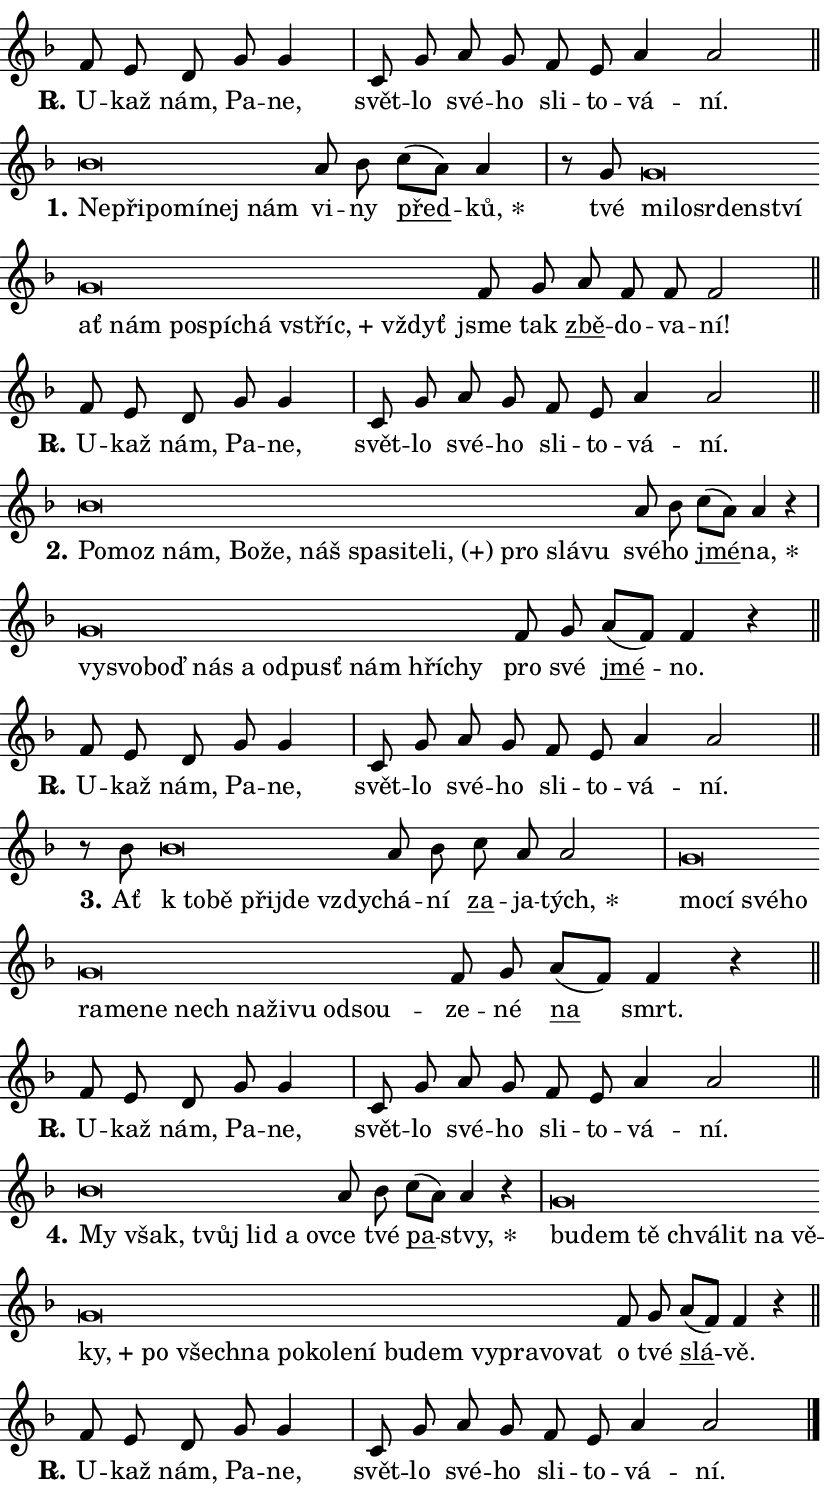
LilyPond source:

\version "2.24.0"
\header { tagline = "" }
\paper {
  indent = 0\cm
  top-margin = 0\cm
  right-margin = 0.13\cm % to fit lyric hyphens
  bottom-margin = 0\cm
  left-margin = 0\cm
  paper-width = 14\cm
  page-breaking = #ly:one-page-breaking
  system-system-spacing.basic-distance = #11
  score-system-spacing.basic-distance = #11
  ragged-last = ##f
}


%% Author: Thomas Morley
%% https://lists.gnu.org/archive/html/lilypond-user/2020-05/msg00002.html
#(define (line-position grob)
"Returns position of @var[grob} in current system:
   @code{'start}, if at first time-step
   @code{'end}, if at last time-step
   @code{'middle} otherwise
"
  (let* ((col (ly:item-get-column grob))
         (ln (ly:grob-object col 'left-neighbor))
         (rn (ly:grob-object col 'right-neighbor))
         (col-to-check-left (if (ly:grob? ln) ln col))
         (col-to-check-right (if (ly:grob? rn) rn col))
         (break-dir-left
           (and
             (ly:grob-property col-to-check-left 'non-musical #f)
             (ly:item-break-dir col-to-check-left)))
         (break-dir-right
           (and
             (ly:grob-property col-to-check-right 'non-musical #f)
             (ly:item-break-dir col-to-check-right))))
        (cond ((eqv? 1 break-dir-left) 'start)
              ((eqv? -1 break-dir-right) 'end)
              (else 'middle))))

#(define (tranparent-at-line-position vctor)
  (lambda (grob)
  "Relying on @code{line-position} select the relevant enry from @var{vctor}.
Used to determine transparency,"
    (case (line-position grob)
      ((end) (not (vector-ref vctor 0)))
      ((middle) (not (vector-ref vctor 1)))
      ((start) (not (vector-ref vctor 2))))))

noteHeadBreakVisibility =
#(define-music-function (break-visibility)(vector?)
"Makes @code{NoteHead}s transparent relying on @var{break-visibility}"
#{
  \override NoteHead.transparent =
    #(tranparent-at-line-position break-visibility)
#})

#(define delete-ledgers-for-transparent-note-heads
  (lambda (grob)
    "Reads whether a @code{NoteHead} is transparent.
If so this @code{NoteHead} is removed from @code{'note-heads} from
@var{grob}, which is supposed to be @code{LedgerLineSpanner}.
As a result ledgers are not printed for this @code{NoteHead}"
    (let* ((nhds-array (ly:grob-object grob 'note-heads))
           (nhds-list
             (if (ly:grob-array? nhds-array)
                 (ly:grob-array->list nhds-array)
                 '()))
           ;; Relies on the transparent-property being done before
           ;; Staff.LedgerLineSpanner.after-line-breaking is executed.
           ;; This is fragile ...
           (to-keep
             (remove
               (lambda (nhd)
                 (ly:grob-property nhd 'transparent #f))
               nhds-list)))
      ;; TODO find a better method to iterate over grob-arrays, similiar
      ;; to filter/remove etc for lists
      ;; For now rebuilt from scratch
      (set! (ly:grob-object grob 'note-heads)  '())
      (for-each
        (lambda (nhd)
          (ly:pointer-group-interface::add-grob grob 'note-heads nhd))
        to-keep))))

squashNotes = {
  \override NoteHead.X-extent = #'(-0.2 . 0.2)
  \override NoteHead.Y-extent = #'(-0.75 . 0)
  \override NoteHead.stencil =
    #(lambda (grob)
       (let ((pos (ly:grob-property grob 'staff-position)))
         (begin
           (if (< pos -7) (display "ERROR: Lower brevis then expected\n") (display ""))
           (if (<= pos -6) ly:text-interface::print ly:note-head::print))))
}
unSquashNotes = {
  \revert NoteHead.X-extent
  \revert NoteHead.Y-extent
  \revert NoteHead.stencil
}

hideNotes = \noteHeadBreakVisibility #begin-of-line-visible
unHideNotes = \noteHeadBreakVisibility #all-visible

% work-around for resetting accidentals
% https://lilypond.org/doc/v2.23/Documentation/notation/displaying-rhythms#unmetered-music
cadenzaMeasure = {
  \cadenzaOff
  \partial 1024 s1024
  \cadenzaOn
}

#(define-markup-command (accent layout props text) (markup?)
  "Underline accented syllable"
  (interpret-markup layout props
    #{\markup \override #'(offset . 4.3) \underline { #text }#}))

responsum = \markup \concat {
  "R" \hspace #-1.05 \path #0.1 #'((moveto 0 0.07) (lineto 0.9 0.8)) \hspace #0.05 "."
}

spaceSize = #0.6828661417322834 % exact space size for TeX Gyre Schola

\layout {
  \context {
    \Staff
    \remove "Time_signature_engraver"
    \override LedgerLineSpanner.after-line-breaking = #delete-ledgers-for-transparent-note-heads
  }
  \context {
    \Lyrics {
      \override LyricSpace.minimum-distance = \spaceSize
      \override LyricText.font-name = #"TeX Gyre Schola"
      \override LyricText.font-size = 1
      \override StanzaNumber.font-name = #"TeX Gyre Schola Bold"
      \override StanzaNumber.font-size = 1
    }
  }
  \context {
    \Score 
    \override NoteHead.text =
      #(lambda (grob) 
        (let ((pos (ly:grob-property grob 'staff-position)))
          #{\markup {
            \combine
              \halign #-0.55 \raise #(if (= pos -6) 0 0.5) \override #'(thickness . 2) \draw-line #'(3.2 . 0)
              \musicglyph "noteheads.sM1"
          }#}))
  }
}

% magnetic-lyrics.ily
%
%   written by
%     Jean Abou Samra <jean@abou-samra.fr>
%     Werner Lemberg <wl@gnu.org>
%
%   adapted by
%     Jiri Hon <jiri.hon@gmail.com>
%
% Version 2022-Apr-15

% https://www.mail-archive.com/lilypond-user@gnu.org/msg149350.html

#(define (Left_hyphen_pointer_engraver context)
   "Collect syllable-hyphen-syllable occurrences in lyrics and store
them in properties.  This engraver only looks to the left.  For
example, if the lyrics input is @code{foo -- bar}, it does the
following.

@itemize @bullet
@item
Set the @code{text} property of the @code{LyricHyphen} grob between
@q{foo} and @q{bar} to @code{foo}.

@item
Set the @code{left-hyphen} property of the @code{LyricText} grob with
text @q{foo} to the @code{LyricHyphen} grob between @q{foo} and
@q{bar}.
@end itemize

Use this auxiliary engraver in combination with the
@code{lyric-@/text::@/apply-@/magnetic-@/offset!} hook."
   (let ((hyphen #f)
         (text #f))
     (make-engraver
      (acknowledgers
       ((lyric-syllable-interface engraver grob source-engraver)
        (set! text grob)))
      (end-acknowledgers
       ((lyric-hyphen-interface engraver grob source-engraver)
        ;(when (not (grob::has-interface grob 'lyric-space-interface))
          (set! hyphen grob)));)
      ((stop-translation-timestep engraver)
       (when (and text hyphen)
         (ly:grob-set-object! text 'left-hyphen hyphen))
       (set! text #f)
       (set! hyphen #f)))))

#(define (lyric-text::apply-magnetic-offset! grob)
   "If the space between two syllables is less than the value in
property @code{LyricText@/.details@/.squash-threshold}, move the right
syllable to the left so that it gets concatenated with the left
syllable.

Use this function as a hook for
@code{LyricText@/.after-@/line-@/breaking} if the
@code{Left_@/hyphen_@/pointer_@/engraver} is active."
   (let ((hyphen (ly:grob-object grob 'left-hyphen #f)))
     (when hyphen
       (let ((left-text (ly:spanner-bound hyphen LEFT)))
         (when (grob::has-interface left-text 'lyric-syllable-interface)
           (let* ((common (ly:grob-common-refpoint grob left-text X))
                  (this-x-ext (ly:grob-extent grob common X))
                  (left-x-ext
                   (begin
                     ;; Trigger magnetism for left-text.
                     (ly:grob-property left-text 'after-line-breaking)
                     (ly:grob-extent left-text common X)))
                  ;; `delta` is the gap width between two syllables.
                  (delta (- (interval-start this-x-ext)
                            (interval-end left-x-ext)))
                  (details (ly:grob-property grob 'details))
                  (threshold (assoc-get 'squash-threshold details 0.2)))
             (when (< delta threshold)
               (let* (;; We have to manipulate the input text so that
                      ;; ligatures crossing syllable boundaries are not
                      ;; disabled.  For languages based on the Latin
                      ;; script this is essentially a beautification.
                      ;; However, for non-Western scripts it can be a
                      ;; necessity.
                      (lt (ly:grob-property left-text 'text))
                      (rt (ly:grob-property grob 'text))
                      (is-space (grob::has-interface hyphen 'lyric-space-interface))
                      (space (if is-space " " ""))
                      (extra-delta (if is-space spaceSize 0))
                      ;; Append new syllable.
                      (ltrt-space (if (and (string? lt) (string? rt))
                                (string-append lt space rt)
                                (make-concat-markup (list lt space rt))))
                      ;; Right-align `ltrt` to the right side.
                      (ltrt-space-markup (grob-interpret-markup
                               grob
                               (make-translate-markup
                                (cons (interval-length this-x-ext) 0)
                                (make-right-align-markup ltrt-space)))))
                 (begin
                   ;; Don't print `left-text`.
                   (ly:grob-set-property! left-text 'stencil #f)
                   ;; Set text and stencil (which holds all collected
                   ;; syllables so far) and shift it to the left.
                   (ly:grob-set-property! grob 'text ltrt-space)
                   (ly:grob-set-property! grob 'stencil ltrt-space-markup)
                   (ly:grob-translate-axis! grob (- (- delta extra-delta)) X))))))))))


#(define (lyric-hyphen::displace-bounds-first grob)
   ;; Make very sure this callback isn't triggered too early.
   (let ((left (ly:spanner-bound grob LEFT))
         (right (ly:spanner-bound grob RIGHT)))
     (ly:grob-property left 'after-line-breaking)
     (ly:grob-property right 'after-line-breaking)
     (ly:lyric-hyphen::print grob)))

squashThreshold = #0.4

\layout {
  \context {
    \Lyrics
    \consists #Left_hyphen_pointer_engraver
    \override LyricText.after-line-breaking =
      #lyric-text::apply-magnetic-offset!
    \override LyricHyphen.stencil = #lyric-hyphen::displace-bounds-first
    \override LyricText.details.squash-threshold = \squashThreshold
    \override LyricHyphen.minimum-distance = 0
    \override LyricHyphen.minimum-length = \squashThreshold
  }
}

squashText = \override LyricText.details.squash-threshold = 9999
unSquashText = \override LyricText.details.squash-threshold = \squashThreshold

leftText = \override LyricText.self-alignment-X = #LEFT
unLeftText = \revert LyricText.self-alignment-X

starOffset = #(lambda (grob) 
                (let ((x_offset (ly:self-alignment-interface::aligned-on-x-parent grob)))
                  (if (= x_offset 0) 0 (+ x_offset 1.2))))

star = #(define-music-function (syllable)(string?)
"Append star separator at the end of a syllable"
#{
  \once \override LyricText.X-offset = #starOffset
  \lyricmode { \markup {
    #syllable
    \override #'((font-name . "TeX Gyre Schola Bold")) \hspace #0.2 \lower #0.65 \larger "*"
  } }
#})

starAccent = #(define-music-function (syllable)(string?)
"Append star separator at the end of a syllable and make accent"
#{
  \once \override LyricText.X-offset = #starOffset
  \lyricmode { \markup {
    \accent #syllable
    \override #'((font-name . "TeX Gyre Schola Bold")) \hspace #0.2 \lower #0.65 \larger "*"
  } }
#})

breath = #(define-music-function (syllable)(string?)
"Append breathing indicator at the end of a syllable"
#{
  \lyricmode { \markup { #syllable "+" } }
#})

optionalBreath = #(define-music-function (syllable)(string?)
"Append optional breathing indicator at the end of a syllable"
#{
  \lyricmode { \markup { #syllable "(+)" } }
#})


\score {
    <<
        \new Voice = "melody" { \cadenzaOn \key f \major \relative { f'8 e d g g4 \cadenzaMeasure \bar "|" c,8 g' \bar "" a g \bar "" f e a4 a2 \cadenzaMeasure \bar "||" \break } }
        \new Lyrics \lyricsto "melody" { \lyricmode { \set stanza = \responsum
U -- kaž nám, Pa -- ne, svět -- lo své -- ho sli -- to -- vá -- ní. } }
    >>
    \layout {}
}

\score {
    <<
        \new Voice = "melody" { \cadenzaOn \key f \major \relative { \squashNotes bes'\breve*1/16 \hideNotes \breve*1/16 \bar "" \breve*1/16 \bar "" \breve*1/16 \bar "" \breve*1/16 \breve*1/16 \bar "" \unHideNotes \unSquashNotes a8 bes \bar "" c[( a)] a4 \cadenzaMeasure \bar "|" r8 g8 \squashNotes g\breve*1/16 \hideNotes \breve*1/16 \bar "" \breve*1/16 \bar "" \breve*1/16 \bar "" \breve*1/16 \bar "" \breve*1/16 \bar "" \breve*1/16 \bar "" \breve*1/16 \bar "" \breve*1/16 \bar "" \breve*1/16 \bar "" \breve*1/16 \breve*1/16 \bar "" \unHideNotes \unSquashNotes f8 g \bar "" a f f f2 \cadenzaMeasure \bar "||" \break } }
        \new Lyrics \lyricsto "melody" { \lyricmode { \set stanza = "1."
\leftText Ne -- \squashText při -- po -- mí -- nej nám \unLeftText \unSquashText vi -- ny \markup \accent před -- \star ků, tvé \leftText mi -- \squashText lo -- sr -- den -- ství ať nám po -- spí -- chá \breath "vstříc," vždyť \unLeftText \unSquashText jsme tak \markup \accent zbě -- do -- va -- ní! } }
    >>
    \layout {}
}

\score {
    <<
        \new Voice = "melody" { \cadenzaOn \key f \major \relative { f'8 e d g g4 \cadenzaMeasure \bar "|" c,8 g' \bar "" a g \bar "" f e a4 a2 \cadenzaMeasure \bar "||" \break } }
        \new Lyrics \lyricsto "melody" { \lyricmode { \set stanza = \responsum
U -- kaž nám, Pa -- ne, svět -- lo své -- ho sli -- to -- vá -- ní. } }
    >>
    \layout {}
}

\score {
    <<
        \new Voice = "melody" { \cadenzaOn \key f \major \relative { \squashNotes bes'\breve*1/16 \hideNotes \breve*1/16 \bar "" \breve*1/16 \bar "" \breve*1/16 \bar "" \breve*1/16 \bar "" \breve*1/16 \bar "" \breve*1/16 \bar "" \breve*1/16 \bar "" \breve*1/16 \bar "" \breve*1/16 \bar "" \breve*1/16 \bar "" \breve*1/16 \breve*1/16 \bar "" \unHideNotes \unSquashNotes a8 bes \bar "" c[( a)] a4 r \cadenzaMeasure \bar "|" \squashNotes g\breve*1/16 \hideNotes \breve*1/16 \bar "" \breve*1/16 \bar "" \breve*1/16 \bar "" \breve*1/16 \bar "" \breve*1/16 \bar "" \breve*1/16 \bar "" \breve*1/16 \bar "" \breve*1/16 \breve*1/16 \bar "" \unHideNotes \unSquashNotes f8 g \bar "" a[( f)] f4 r \cadenzaMeasure \bar "||" \break } }
        \new Lyrics \lyricsto "melody" { \lyricmode { \set stanza = "2."
\leftText Po -- \squashText moz nám, Bo -- že, náš spa -- si -- te -- \optionalBreath li, pro slá -- vu \unLeftText \unSquashText své -- ho \markup \accent jmé -- \star na, \leftText vy -- \squashText svo -- boď nás a od -- pusť nám hří -- chy \unLeftText \unSquashText pro své \markup \accent jmé -- no. } }
    >>
    \layout {}
}

\score {
    <<
        \new Voice = "melody" { \cadenzaOn \key f \major \relative { f'8 e d g g4 \cadenzaMeasure \bar "|" c,8 g' \bar "" a g \bar "" f e a4 a2 \cadenzaMeasure \bar "||" \break } }
        \new Lyrics \lyricsto "melody" { \lyricmode { \set stanza = \responsum
U -- kaž nám, Pa -- ne, svět -- lo své -- ho sli -- to -- vá -- ní. } }
    >>
    \layout {}
}

\score {
    <<
        \new Voice = "melody" { \cadenzaOn \key f \major \relative { r8 bes'8 \squashNotes bes\breve*1/16 \hideNotes \breve*1/16 \bar "" \breve*1/16 \bar "" \breve*1/16 \breve*1/16 \bar "" \unHideNotes \unSquashNotes a8 bes \bar "" c a a2 \cadenzaMeasure \bar "|" \squashNotes g\breve*1/16 \hideNotes \breve*1/16 \bar "" \breve*1/16 \bar "" \breve*1/16 \bar "" \breve*1/16 \bar "" \breve*1/16 \bar "" \breve*1/16 \bar "" \breve*1/16 \bar "" \breve*1/16 \bar "" \breve*1/16 \bar "" \breve*1/16 \bar "" \breve*1/16 \breve*1/16 \bar "" \unHideNotes \unSquashNotes f8 g \bar "" a[( f)] f4 r \cadenzaMeasure \bar "||" \break } }
        \new Lyrics \lyricsto "melody" { \lyricmode { \set stanza = "3."
Ať \leftText "k to" -- \squashText bě při -- jde vzdy -- \unLeftText \unSquashText chá -- ní \markup \accent za -- ja -- \star tých, \leftText mo -- \squashText cí své -- ho ra -- me -- ne nech na -- ži -- vu od -- sou -- \unLeftText \unSquashText ze -- né \markup \accent na smrt. } }
    >>
    \layout {}
}

\score {
    <<
        \new Voice = "melody" { \cadenzaOn \key f \major \relative { f'8 e d g g4 \cadenzaMeasure \bar "|" c,8 g' \bar "" a g \bar "" f e a4 a2 \cadenzaMeasure \bar "||" \break } }
        \new Lyrics \lyricsto "melody" { \lyricmode { \set stanza = \responsum
U -- kaž nám, Pa -- ne, svět -- lo své -- ho sli -- to -- vá -- ní. } }
    >>
    \layout {}
}

\score {
    <<
        \new Voice = "melody" { \cadenzaOn \key f \major \relative { \squashNotes bes'\breve*1/16 \hideNotes \breve*1/16 \bar "" \breve*1/16 \bar "" \breve*1/16 \bar "" \breve*1/16 \breve*1/16 \bar "" \unHideNotes \unSquashNotes a8 bes \bar "" c[( a)] a4 r \cadenzaMeasure \bar "|" \squashNotes g\breve*1/16 \hideNotes \breve*1/16 \bar "" \breve*1/16 \bar "" \breve*1/16 \bar "" \breve*1/16 \bar "" \breve*1/16 \bar "" \breve*1/16 \bar "" \breve*1/16 \bar "" \breve*1/16 \bar "" \breve*1/16 \bar "" \breve*1/16 \bar "" \breve*1/16 \bar "" \breve*1/16 \bar "" \breve*1/16 \bar "" \breve*1/16 \bar "" \breve*1/16 \bar "" \breve*1/16 \bar "" \breve*1/16 \bar "" \breve*1/16 \bar "" \breve*1/16 \breve*1/16 \bar "" \unHideNotes \unSquashNotes f8 g \bar "" a[( f)] f4 r \cadenzaMeasure \bar "||" \break } }
        \new Lyrics \lyricsto "melody" { \lyricmode { \set stanza = "4."
\leftText My \squashText však, tvůj lid a ov -- \unLeftText \unSquashText ce tvé \markup \accent pa -- \star stvy, \leftText bu -- \squashText dem tě chvá -- lit na vě -- \breath "ky," po všech -- na po -- ko -- le -- ní bu -- dem vy -- pra -- vo -- vat \unLeftText \unSquashText o tvé \markup \accent slá -- vě. } }
    >>
    \layout {}
}

\score {
    <<
        \new Voice = "melody" { \cadenzaOn \key f \major \relative { f'8 e d g g4 \cadenzaMeasure \bar "|" c,8 g' \bar "" a g \bar "" f e a4 a2 \cadenzaMeasure \bar "||" \break } \bar "|." }
        \new Lyrics \lyricsto "melody" { \lyricmode { \set stanza = \responsum
U -- kaž nám, Pa -- ne, svět -- lo své -- ho sli -- to -- vá -- ní. } }
    >>
    \layout {}
}
